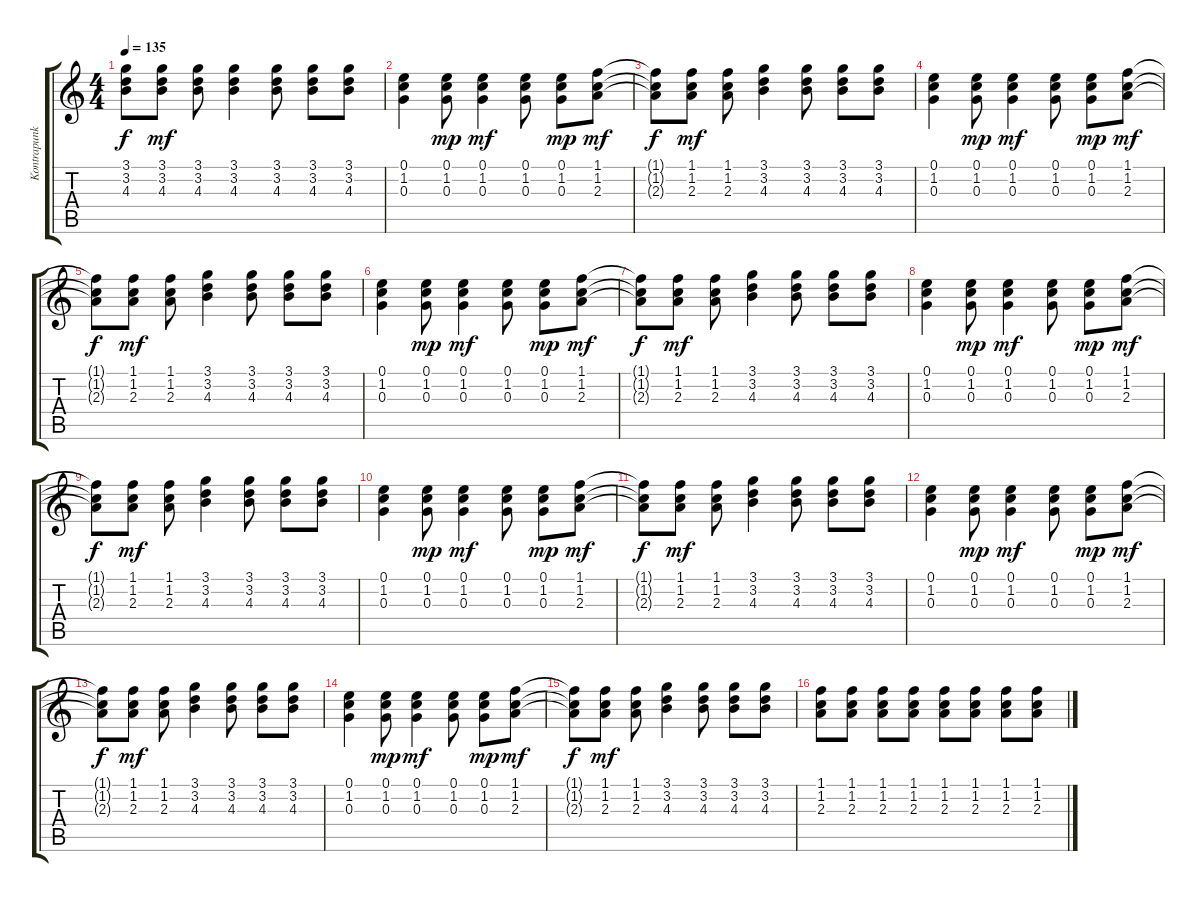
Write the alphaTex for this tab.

\track ("Kontrapunkt" "Kontrapunk") {instrument electricguitarclean}
\staff {score tabs}
\tuning (E4 B3 G3 D3 A2 E2) {hide}
\ts (4 4)
\tempo 135
\clef g2
\ks c
(3.1{t} 3.2{t} 4.3{t}).8{dy f} (3.1 3.2 4.3).8{dy mf} (3.1 3.2 4.3).8 (3.1 3.2 4.3).4 (3.1 3.2 4.3).8 (3.1 3.2 4.3).8 (3.1 3.2 4.3).8 |
(0.1 1.2 0.3).4 (0.1 1.2 0.3).8{dy mp} (0.1 1.2 0.3).4{dy mf} (0.1 1.2 0.3).8 (0.1 1.2 0.3).8{dy mp} (1.1 1.2 2.3).8{dy mf} |
(1.1{t} 1.2{t} 2.3{t}).8{dy f} (1.1 1.2 2.3).8{dy mf} (1.1 1.2 2.3).8 (3.1 3.2 4.3).4 (3.1 3.2 4.3).8 (3.1 3.2 4.3).8 (3.1 3.2 4.3).8 |
(0.1 1.2 0.3).4 (0.1 1.2 0.3).8{dy mp} (0.1 1.2 0.3).4{dy mf} (0.1 1.2 0.3).8 (0.1 1.2 0.3).8{dy mp} (1.1 1.2 2.3).8{dy mf} |
(1.1{t} 1.2{t} 2.3{t}).8{dy f} (1.1 1.2 2.3).8{dy mf} (1.1 1.2 2.3).8 (3.1 3.2 4.3).4 (3.1 3.2 4.3).8 (3.1 3.2 4.3).8 (3.1 3.2 4.3).8 |
(0.1 1.2 0.3).4 (0.1 1.2 0.3).8{dy mp} (0.1 1.2 0.3).4{dy mf} (0.1 1.2 0.3).8 (0.1 1.2 0.3).8{dy mp} (1.1 1.2 2.3).8{dy mf} |
(1.1{t} 1.2{t} 2.3{t}).8{dy f} (1.1 1.2 2.3).8{dy mf} (1.1 1.2 2.3).8 (3.1 3.2 4.3).4 (3.1 3.2 4.3).8 (3.1 3.2 4.3).8 (3.1 3.2 4.3).8 |
(0.1 1.2 0.3).4 (0.1 1.2 0.3).8{dy mp} (0.1 1.2 0.3).4{dy mf} (0.1 1.2 0.3).8 (0.1 1.2 0.3).8{dy mp} (1.1 1.2 2.3).8{dy mf} |
(1.1{t} 1.2{t} 2.3{t}).8{dy f} (1.1 1.2 2.3).8{dy mf} (1.1 1.2 2.3).8 (3.1 3.2 4.3).4 (3.1 3.2 4.3).8 (3.1 3.2 4.3).8 (3.1 3.2 4.3).8 |
(0.1 1.2 0.3).4 (0.1 1.2 0.3).8{dy mp} (0.1 1.2 0.3).4{dy mf} (0.1 1.2 0.3).8 (0.1 1.2 0.3).8{dy mp} (1.1 1.2 2.3).8{dy mf} |
(1.1{t} 1.2{t} 2.3{t}).8{dy f} (1.1 1.2 2.3).8{dy mf} (1.1 1.2 2.3).8 (3.1 3.2 4.3).4 (3.1 3.2 4.3).8 (3.1 3.2 4.3).8 (3.1 3.2 4.3).8 |
(0.1 1.2 0.3).4 (0.1 1.2 0.3).8{dy mp} (0.1 1.2 0.3).4{dy mf} (0.1 1.2 0.3).8 (0.1 1.2 0.3).8{dy mp} (1.1 1.2 2.3).8{dy mf} |
(1.1{t} 1.2{t} 2.3{t}).8{dy f} (1.1 1.2 2.3).8{dy mf} (1.1 1.2 2.3).8 (3.1 3.2 4.3).4 (3.1 3.2 4.3).8 (3.1 3.2 4.3).8 (3.1 3.2 4.3).8 |
(0.1 1.2 0.3).4 (0.1 1.2 0.3).8{dy mp} (0.1 1.2 0.3).4{dy mf} (0.1 1.2 0.3).8 (0.1 1.2 0.3).8{dy mp} (1.1 1.2 2.3).8{dy mf} |
(1.1{t} 1.2{t} 2.3{t}).8{dy f} (1.1 1.2 2.3).8{dy mf} (1.1 1.2 2.3).8 (3.1 3.2 4.3).4 (3.1 3.2 4.3).8 (3.1 3.2 4.3).8 (3.1 3.2 4.3).8 |
(1.1 1.2 2.3).8 (1.1 1.2 2.3).8 (1.1 1.2 2.3).8 (1.1 1.2 2.3).8 (1.1 1.2 2.3).8 (1.1 1.2 2.3).8 (1.1 1.2 2.3).8 (1.1 1.2 2.3).8
